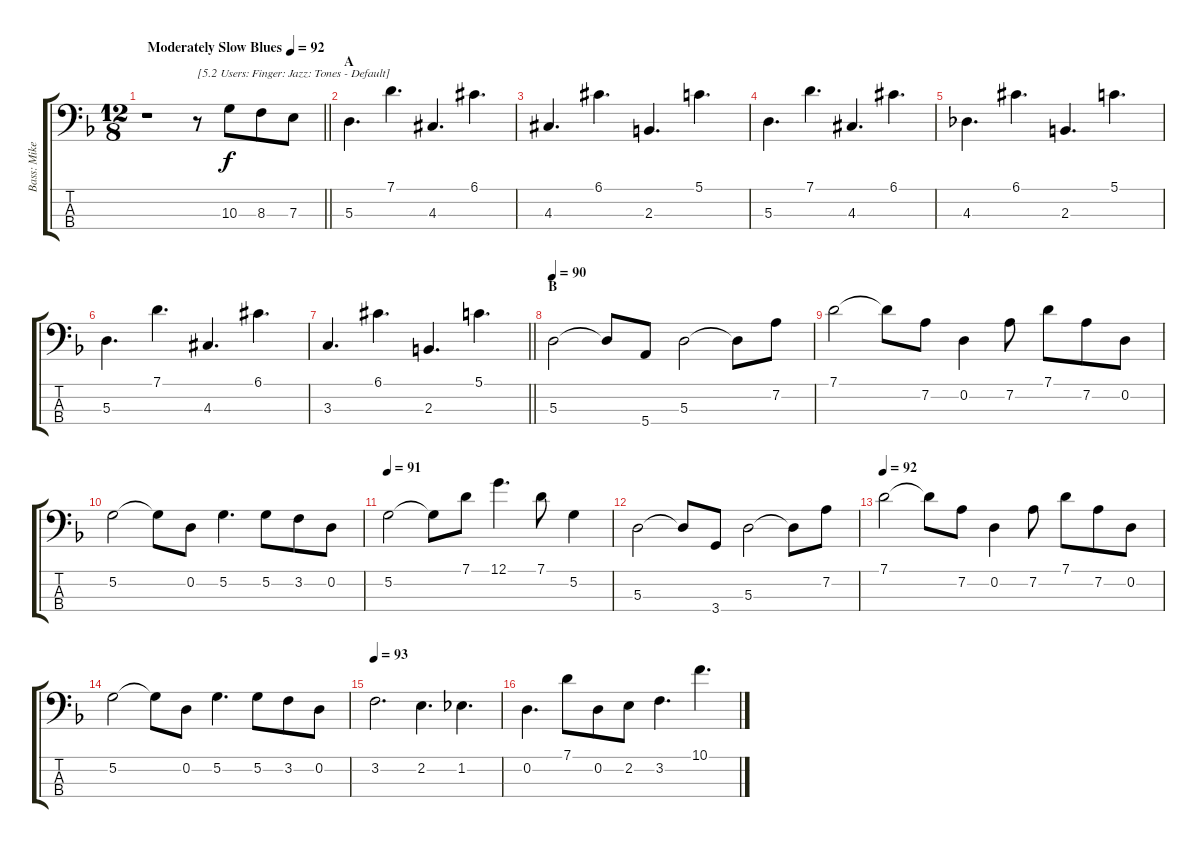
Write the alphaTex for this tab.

\track ("Bass: Mike" "Bass: Mike") {instrument electricbassfinger}
\staff {score tabs}
\tuning (G2 D2 A1 E1) {hide}
\ts (12 8)
\tempo (92 "Moderately Slow Blues")
\clef f4
\barLineRight lightlight
\ks f
r.1{dy f instrument electricbassfinger} r.8{txt "[5.2 Users: Finger: Jazz: Tones - Default]"} 10.3.8 8.3.8 7.3.8 |
\section ("" "A")
5.3.4{d} 7.1.4{d} 4.3{acc #}.4{d} 6.1{acc #}.4{d} |
4.3{acc #}.4{d} 6.1{acc #}.4{d} 2.3.4{d} 5.1.4{d} |
5.3.4{d} 7.1.4{d} 4.3{acc #}.4{d} 6.1{acc #}.4{d} |
4.3.4{d} 6.1{acc #}.4{d} 2.3.4{d} 5.1.4{d} |
5.3.4{d} 7.1.4{d} 4.3{acc #}.4{d} 6.1{acc #}.4{d} |
\barLineRight lightlight
3.3.4{d} 6.1{acc #}.4{d} 2.3.4{d} 5.1.4{d} |
\section ("" "B")
\tempo 90
5.3.2 5.3{t}.8 5.4.8 5.3.2 5.3{t}.8 7.2.8 |
7.1.2 7.1{t}.8 7.2.8 0.2.4 7.2.8 7.1.8 7.2.8 0.2.8 |
5.2.2 5.2{t}.8 0.2.8 5.2.4{d} 5.2.8 3.2.8 0.2.8 |
\tempo 91
5.2.2 5.2{t}.8 7.1.8 12.1.4{d} 7.1.8 5.2.4 |
5.3.2 5.3{t}.8 3.4.8 5.3.2 5.3{t}.8 7.2.8 |
\tempo 92
7.1.2 7.1{t}.8 7.2.8 0.2.4 7.2.8 7.1.8 7.2.8 0.2.8 |
5.2.2 5.2{t}.8 0.2.8 5.2.4{d} 5.2.8 3.2.8 0.2.8 |
\tempo 93
3.2.2{d} 2.2.4{d} 1.2.4{d} |
0.2.4{d} 7.1.8 0.2.8 2.2.8 3.2.4{d} 10.1.4{d}
